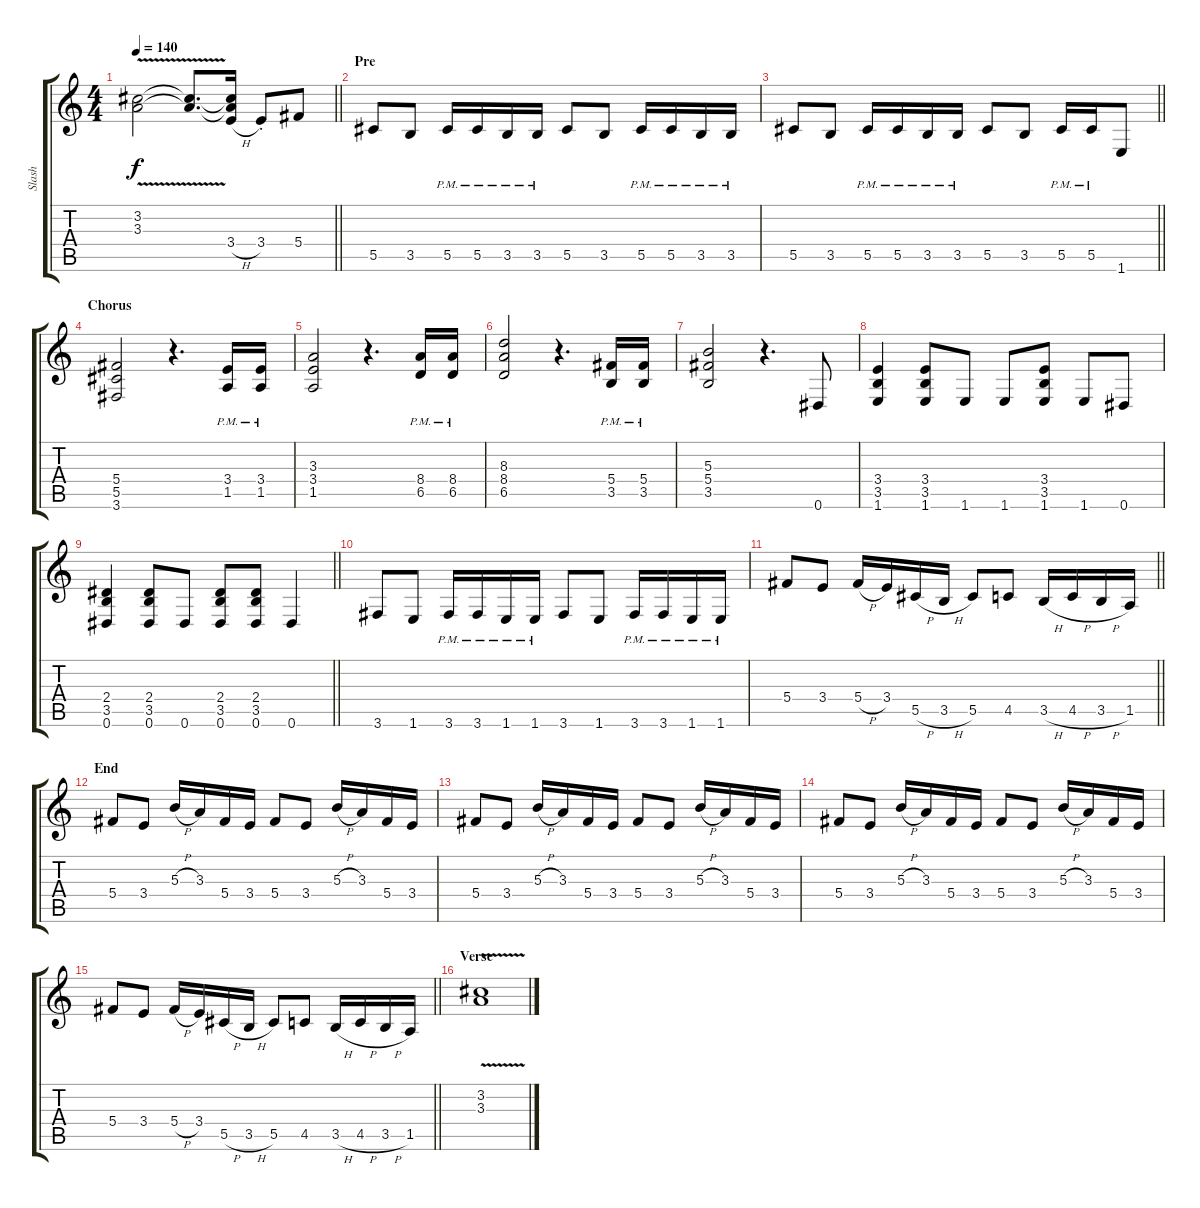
\track ("Slash" "Slash") {instrument overdrivenguitar}
\staff {score tabs}
\tuning (Eb4 Bb3 Gb3 Db3 Ab2 Eb2) {hide}
\ts (4 4)
\tempo 140
\clef g2
\barLineRight lightlight
\ks c
(3.2{v} 3.3{v}).2{dy f} (3.2{t} 3.3{t}).8{d} (3.2{t} 3.3{t} 3.4{h}).16 3.4{st}.8 5.4.8 |
\section ("" "Pre")
5.5.8 3.5.8 5.5{pm}.16 5.5{pm}.16 3.5{pm}.16 3.5{pm}.16 5.5.8 3.5.8 5.5{pm}.16 5.5{pm}.16 3.5{pm}.16 3.5{pm}.16 |
\barLineRight lightlight
5.5.8 3.5.8 5.5{pm}.16 5.5{pm}.16 3.5{pm}.16 3.5{pm}.16 5.5.8 3.5.8 5.5{pm}.16 5.5{pm}.16 1.6.8 |
\section ("" "Chorus")
(5.4 5.5 3.6).2 r.4{d} (3.4{pm} 1.5{pm}).16 (3.4{pm} 1.5{pm}).16 |
(3.3 3.4 1.5).2 r.4{d} (8.4{pm} 6.5{pm}).16 (8.4{pm} 6.5{pm}).16 |
(8.3 8.4 6.5).2 r.4{d} (5.4{pm} 3.5{pm}).16 (5.4{pm} 3.5{pm}).16 |
(5.3 5.4 3.5).2 r.4{d} 0.6.8 |
(3.4 3.5 1.6).4 (3.4 3.5 1.6).8 1.6.8 1.6.8 (3.4 3.5 1.6).8 1.6.8 0.6.8 |
\barLineRight lightlight
(2.4 3.5 0.6).4 (2.4 3.5 0.6).8 0.6.8 (2.4 3.5 0.6).8 (2.4 3.5 0.6).8 0.6.4 |
3.6.8 1.6.8 3.6{pm}.16 3.6{pm}.16 1.6{pm}.16 1.6{pm}.16 3.6.8 1.6.8 3.6{pm}.16 3.6{pm}.16 1.6{pm}.16 1.6{pm}.16 |
\barLineRight lightlight
5.4.8 3.4.8 5.4{h}.16 3.4.16 5.5{h}.16 3.5{h}.16 5.5.8 4.5.8 3.5{h}.16 4.5{h}.16 3.5{h}.16 1.5.16 |
\section ("" "End")
5.4.8 3.4.8 5.3{h}.16 3.3.16 5.4.16 3.4.16 5.4.8 3.4.8 5.3{h}.16 3.3.16 5.4.16 3.4.16 |
5.4.8 3.4.8 5.3{h}.16 3.3.16 5.4.16 3.4.16 5.4.8 3.4.8 5.3{h}.16 3.3.16 5.4.16 3.4.16 |
5.4.8 3.4.8 5.3{h}.16 3.3.16 5.4.16 3.4.16 5.4.8 3.4.8 5.3{h}.16 3.3.16 5.4.16 3.4.16 |
\barLineRight lightlight
5.4.8 3.4.8 5.4{h}.16 3.4.16 5.5{h}.16 3.5{h}.16 5.5.8 4.5.8 3.5{h}.16 4.5{h}.16 3.5{h}.16 1.5.16 |
\section ("" "Verse")
(3.2{v} 3.3{v}).1
